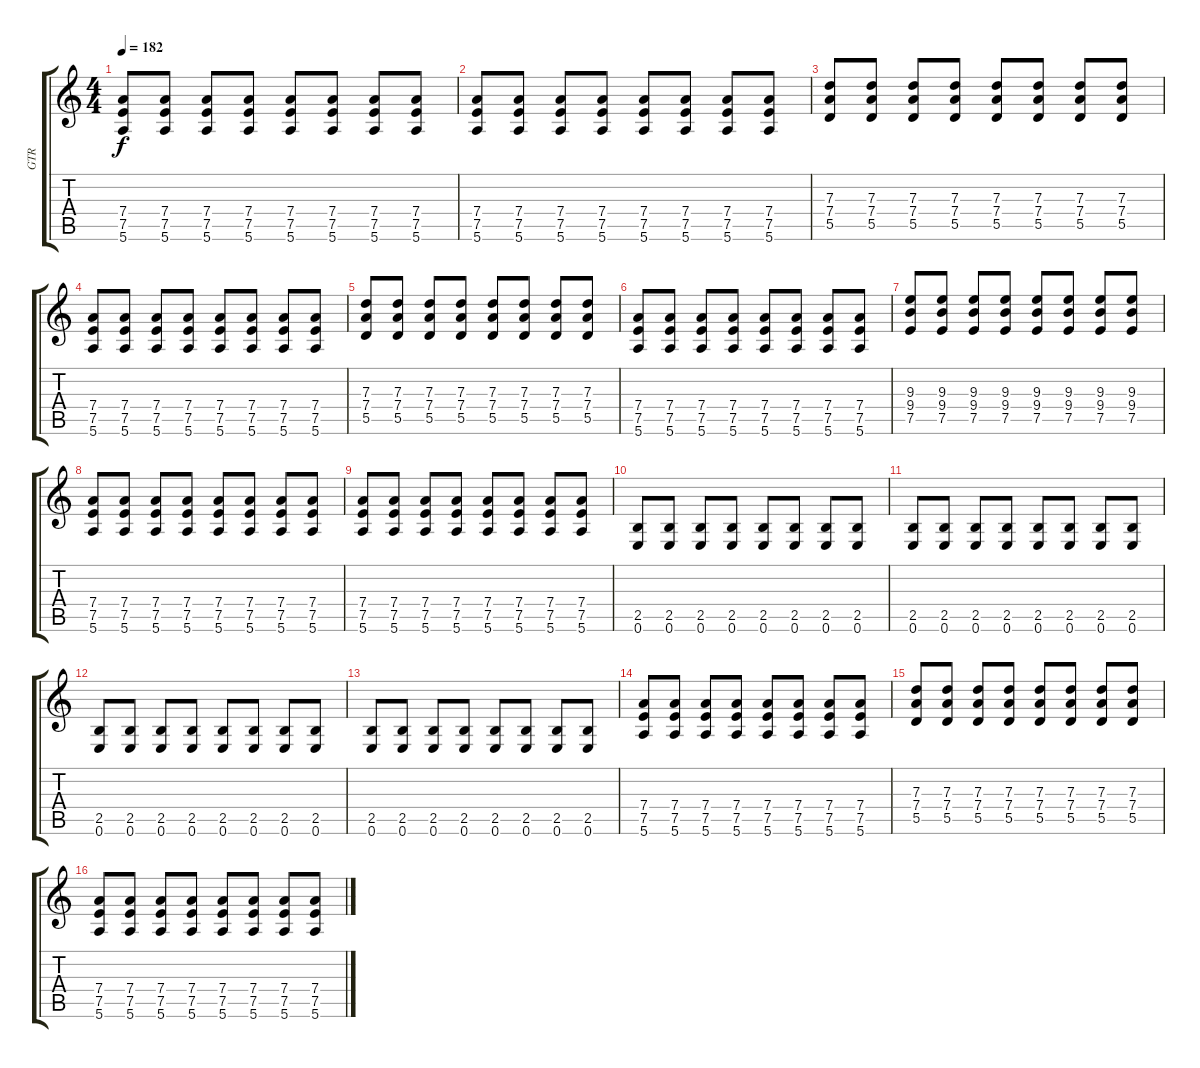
\track ("GTR" "GTR") {instrument distortionguitar}
\staff {score tabs}
\tuning (E4 B3 G3 D3 A2 E2) {hide}
\ts (4 4)
\tempo 182
\clef g2
\ks c
(7.4 7.5 5.6).8{dy f} (7.4 7.5 5.6).8 (7.4 7.5 5.6).8 (7.4 7.5 5.6).8 (7.4 7.5 5.6).8 (7.4 7.5 5.6).8 (7.4 7.5 5.6).8 (7.4 7.5 5.6).8 |
(7.4 7.5 5.6).8 (7.4 7.5 5.6).8 (7.4 7.5 5.6).8 (7.4 7.5 5.6).8 (7.4 7.5 5.6).8 (7.4 7.5 5.6).8 (7.4 7.5 5.6).8 (7.4 7.5 5.6).8 |
(7.3 7.4 5.5).8 (7.3 7.4 5.5).8 (7.3 7.4 5.5).8 (7.3 7.4 5.5).8 (7.3 7.4 5.5).8 (7.3 7.4 5.5).8 (7.3 7.4 5.5).8 (7.3 7.4 5.5).8 |
(7.4 7.5 5.6).8 (7.4 7.5 5.6).8 (7.4 7.5 5.6).8 (7.4 7.5 5.6).8 (7.4 7.5 5.6).8 (7.4 7.5 5.6).8 (7.4 7.5 5.6).8 (7.4 7.5 5.6).8 |
(7.3 7.4 5.5).8 (7.3 7.4 5.5).8 (7.3 7.4 5.5).8 (7.3 7.4 5.5).8 (7.3 7.4 5.5).8 (7.3 7.4 5.5).8 (7.3 7.4 5.5).8 (7.3 7.4 5.5).8 |
(7.4 7.5 5.6).8 (7.4 7.5 5.6).8 (7.4 7.5 5.6).8 (7.4 7.5 5.6).8 (7.4 7.5 5.6).8 (7.4 7.5 5.6).8 (7.4 7.5 5.6).8 (7.4 7.5 5.6).8 |
(9.3 9.4 7.5).8 (9.3 9.4 7.5).8 (9.3 9.4 7.5).8 (9.3 9.4 7.5).8 (9.3 9.4 7.5).8 (9.3 9.4 7.5).8 (9.3 9.4 7.5).8 (9.3 9.4 7.5).8 |
(7.4 7.5 5.6).8 (7.4 7.5 5.6).8 (7.4 7.5 5.6).8 (7.4 7.5 5.6).8 (7.4 7.5 5.6).8 (7.4 7.5 5.6).8 (7.4 7.5 5.6).8 (7.4 7.5 5.6).8 |
(7.4 7.5 5.6).8 (7.4 7.5 5.6).8 (7.4 7.5 5.6).8 (7.4 7.5 5.6).8 (7.4 7.5 5.6).8 (7.4 7.5 5.6).8 (7.4 7.5 5.6).8 (7.4 7.5 5.6).8 |
(2.5 0.6).8 (2.5 0.6).8 (2.5 0.6).8 (2.5 0.6).8 (2.5 0.6).8 (2.5 0.6).8 (2.5 0.6).8 (2.5 0.6).8 |
(2.5 0.6).8 (2.5 0.6).8 (2.5 0.6).8 (2.5 0.6).8 (2.5 0.6).8 (2.5 0.6).8 (2.5 0.6).8 (2.5 0.6).8 |
(2.5 0.6).8 (2.5 0.6).8 (2.5 0.6).8 (2.5 0.6).8 (2.5 0.6).8 (2.5 0.6).8 (2.5 0.6).8 (2.5 0.6).8 |
(2.5 0.6).8 (2.5 0.6).8 (2.5 0.6).8 (2.5 0.6).8 (2.5 0.6).8 (2.5 0.6).8 (2.5 0.6).8 (2.5 0.6).8 |
(7.4 7.5 5.6).8 (7.4 7.5 5.6).8 (7.4 7.5 5.6).8 (7.4 7.5 5.6).8 (7.4 7.5 5.6).8 (7.4 7.5 5.6).8 (7.4 7.5 5.6).8 (7.4 7.5 5.6).8 |
(7.3 7.4 5.5).8 (7.3 7.4 5.5).8 (7.3 7.4 5.5).8 (7.3 7.4 5.5).8 (7.3 7.4 5.5).8 (7.3 7.4 5.5).8 (7.3 7.4 5.5).8 (7.3 7.4 5.5).8 |
(7.4 7.5 5.6).8 (7.4 7.5 5.6).8 (7.4 7.5 5.6).8 (7.4 7.5 5.6).8 (7.4 7.5 5.6).8 (7.4 7.5 5.6).8 (7.4 7.5 5.6).8 (7.4 7.5 5.6).8
